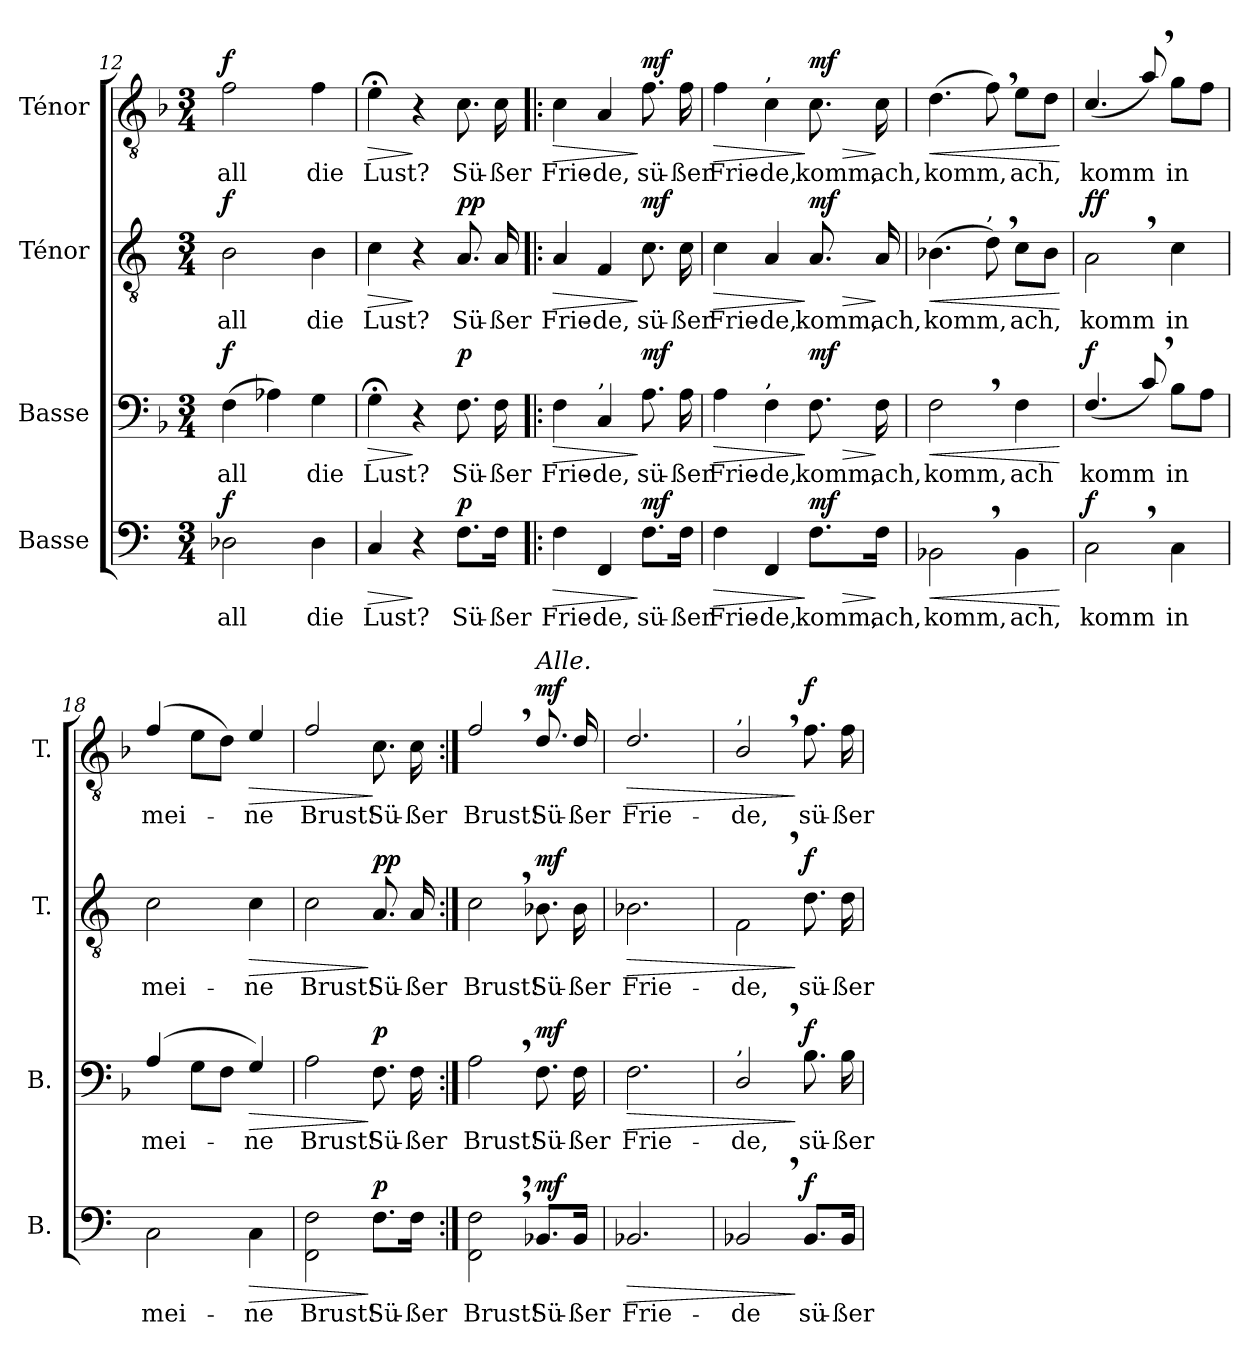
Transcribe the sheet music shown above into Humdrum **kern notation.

**kern	**text	**dynam	**kern	**text	**dynam	**kern	**text	**dynam	**kern	**text	**dynam
*part4	*part4	*part4	*part3	*part3	*part3	*part2	*part2	*part2	*part1	*part1	*part1
*staff4	*staff4	*staff4	*staff3	*staff3	*staff3	*staff2	*staff2	*staff2	*staff1	*staff1	*staff1
*I"Basse	*	*	*I"Basse	*	*	*I"Ténor	*	*	*I"Ténor	*	*
*I'B.	*	*	*I'B.	*	*	*I'T.	*	*	*I'T.	*	*
*clefF4	*	*	*clefF4	*	*	*clefGv2	*	*	*clefGv2	*	*
*k[]	*	*	*k[b-]	*	*	*k[]	*	*	*k[b-]	*	*
*	*	*	*F:	*	*	*	*	*	*F:	*	*
*M3/4	*	*	*M3/4	*	*	*M3/4	*	*	*M3/4	*	*
=12	=12	=12	=12	=12	=12	=12	=12	=12	=12	=12	=12
!	!	!LO:DY:a	!	!	!LO:DY:a	!	!	!LO:DY:a	!	!	!LO:DY:a
2D-X\	all	f	(>4F\	all	f	2B\	all	f	2f\	all	f
.	.	.	4A-X\)	.	.	.	.	.	.	.	.
4D-\	die	.	4G\	die	.	4B\	die	.	4f\	die	.
=13	=13	=13	=13	=13	=13	=13	=13	=13	=13	=13	=13
!	!	!LO:HP:b	!	!	!LO:HP:b	!	!	!LO:HP:b	!	!	!LO:HP:b
4C/	Lust?	>	4G;<\	Lust?	>	4c\	Lust?	>	4e;<\	Lust?	>
4r	.	]	4r	.	]	4r	.	]	4r	.	]
!	!	!LO:DY:a	!	!	!LO:DY:a	!	!	!LO:DY:a	!	!	!
!	!	!	!	!	!	!	!	!LO:DY:n=1:a	!	!	!
8.F\L	Sü-	p	8.F\	Sü-	p	8.A/	Sü-	p p	8.c\	Sü-	.
16F\Jk	-ßer	.	16F\	-ßer	.	16A/	-ßer	.	16c\	-ßer	.
!!LO:LB:g=z
=14!|:	=14!|:	=14!|:	=14!|:	=14!|:	=14!|:	=14!|:	=14!|:	=14!|:	=14!|:	=14!|:	=14!|:
!	!	!LO:HP:b	!	!	!LO:HP:b	!	!	!LO:HP:b	!	!	!LO:HP:b
4F\	Frie-	>	4F\	Frie-	>	4A/	Frie-	>	4c\	Frie-	>
!	!	!	!LO:TX:a:t=,	!	!	!	!	!	!	!	!
4FF/	-de,	.	4C/	-de,	.	4F/	-de,	.	4A/	-de,	.
!	!	!LO:DY:n=1:a	!	!	!LO:DY:n=1:a	!	!	!LO:DY:n=1:a	!	!	!LO:DY:n=1:a
8.F\L	sü-	] mf	8.A\	sü-	] mf	8.c\	sü-	] mf	8.f\	sü-	] mf
16F\Jk	-ßer	.	16A\	-ßer	.	16c\	-ßer	.	16f\	-ßer	.
=15	=15	=15	=15	=15	=15	=15	=15	=15	=15	=15	=15
!	!	!LO:HP:b	!	!	!LO:HP:b	!	!	!LO:HP:b	!	!	!LO:HP:b
4F\	Frie-	>	4A\	Frie-	>	4c\	Frie-	>	4f\	Frie-	>
!	!	!	!	!	!	!	!	!	!LO:TX:a:t=,	!	!
!	!	!	!LO:TX:a:t=,	!	!	!	!	!	!	!	!
4FF/	-de,	.	4F\	-de,	.	4A/	-de,	.	4c\	-de,	.
!	!	!LO:HP:n=1:b	!	!	!LO:HP:n=1:b	!	!	!LO:HP:n=1:b	!	!	!LO:HP:n=1:b
!	!	!LO:DY:n=1:a	!	!	!LO:DY:n=1:a	!	!	!LO:DY:n=1:a	!	!	!LO:DY:n=1:a
8.F\L	komm,	] > mf	8.F\	komm,	] > mf	8.A/	komm,	] > mf	8.c\	komm,	] > mf
16F\Jk	ach,	]	16F\	ach,	]	16A/	ach,	]	16c\	ach,	]
=16	=16	=16	=16	=16	=16	=16	=16	=16	=16	=16	=16
!	!	!LO:HP:b	!	!	!LO:HP:b	!	!	!LO:HP:b	!	!	!LO:HP:b
2BB-X,\	komm,	<	2F,\	komm,	<	(4.B-X\	komm,	<	(>4.d\	komm,	<
!	!	!	!	!	!	!LO:TX:a:t=,	!	!	!	!	!
.	.	.	.	.	.	8d,\)	.	.	8f,\)	.	.
4BB-\	ach,	.	4F\	ach	.	8c\L	ach,	.	8e\L	ach,	.
.	.	.	.	.	.	8B-\J	.	.	8d\J	.	.
.	.	[	.	.	[	.	.	[	.	.	[
=17	=17	=17	=17	=17	=17	=17	=17	=17	=17	=17	=17
!	!	!LO:DY:a	!	!	!LO:DY:a	!	!	!LO:DY:a	!	!	!
!	!	!	!	!	!	!	!	!LO:DY:n=1:a	!	!	!
2C,\	komm	f	(4.F/	komm	f	2A,\	komm	f f	(>4.c/	komm	.
.	.	.	8c,/)	.	.	.	.	.	8a,/)	.	.
4C\	in	.	8B-\L	in	.	4c\	in	.	8g\L	in	.
.	.	.	8A\J	.	.	.	.	.	8f\J	.	.
!!LO:PB:g=z
=18	=18	=18	=18	=18	=18	=18	=18	=18	=18	=18	=18
2C\	mei-	.	(>4A/	mei-	.	2c\	mei-	.	(>4f/	mei-	.
.	.	.	8G\L	.	.	.	.	.	8e\L	.	.
.	.	.	8F\J	.	.	.	.	.	8d\J)	.	.
!	!	!LO:HP:b	!	!	!LO:HP:b	!	!	!LO:HP:b	!	!	!LO:HP:b
4C\	-ne	>	4G/)	-ne	>	4c\	-ne	>	4e/	-ne	>
=19	=19	=19	=19	=19	=19	=19	=19	=19	=19	=19	=19
2FF\ 2F\	Brust!	.	2A\	Brust!	.	2c\	Brust!	.	2f/	Brust!	.
!	!	!LO:DY:n=1:a	!	!	!LO:DY:n=1:a	!	!	!LO:DY:n=1:a	!	!	!
!	!	!	!	!	!	!	!	!LO:DY:n=2:a	!	!	!
8.F\L	Sü-	] p	8.F\	Sü-	] p	8.A/	Sü-	] p p	8.c\	Sü-	]
16F\Jk	-ßer	.	16F\	-ßer	.	16A/	-ßer	.	16c\	-ßer	.
=20:|!	=20:|!	=20:|!	=20:|!	=20:|!	=20:|!	=20:|!	=20:|!	=20:|!	=20:|!	=20:|!	=20:|!
2FF\, 2F\,	Brust!	.	2A,\	Brust!	.	2c,\	Brust!	.	2f,/	Brust!	.
!	!	!	!	!	!	!	!	!	!LO:TX:a:i:t=Alle.	!	!
!	!	!LO:DY:a	!	!	!LO:DY:a	!	!	!LO:DY:a	!	!	!LO:DY:a
8.BB-X/L	Sü-	mf	8.F\	Sü-	mf	8.B-X\	Sü-	mf	8.d/	Sü-	mf
16BB-/Jk	-ßer	.	16F\	-ßer	.	16B-\	-ßer	.	16d/	-ßer	.
=21	=21	=21	=21	=21	=21	=21	=21	=21	=21	=21	=21
!	!	!LO:HP:b	!	!	!LO:HP:b	!	!	!LO:HP:b	!	!	!LO:HP:b
2.BB-X/	Frie-	>	2.F\	Frie-	>	2.B-X\	Frie-	>	2.d/	Frie-	>
=22	=22	=22	=22	=22	=22	=22	=22	=22	=22	=22	=22
!	!	!	!	!	!	!	!	!	!LO:TX:a:t=,	!	!
!	!	!	!LO:TX:a:t=,	!	!	!	!	!	!	!	!
2BB-X,/	-de	.	2D,/	-de,	.	2F,\	-de,	.	2B-,/	-de,	.
!	!	!LO:DY:n=1:a	!	!	!LO:DY:n=1:a	!	!	!LO:DY:n=1:a	!	!	!LO:DY:n=1:a
8.BB-/L	sü-	] f	8.B-\	sü-	] f	8.d\	sü-	] f	8.f\	sü-	] f
16BB-/Jk	-ßer	.	16B-\	-ßer	.	16d\	-ßer	.	16f\	-ßer	.
=	=	=	=	=	=	=	=	=	=	=	=
*-	*-	*-	*-	*-	*-	*-	*-	*-	*-	*-	*-
